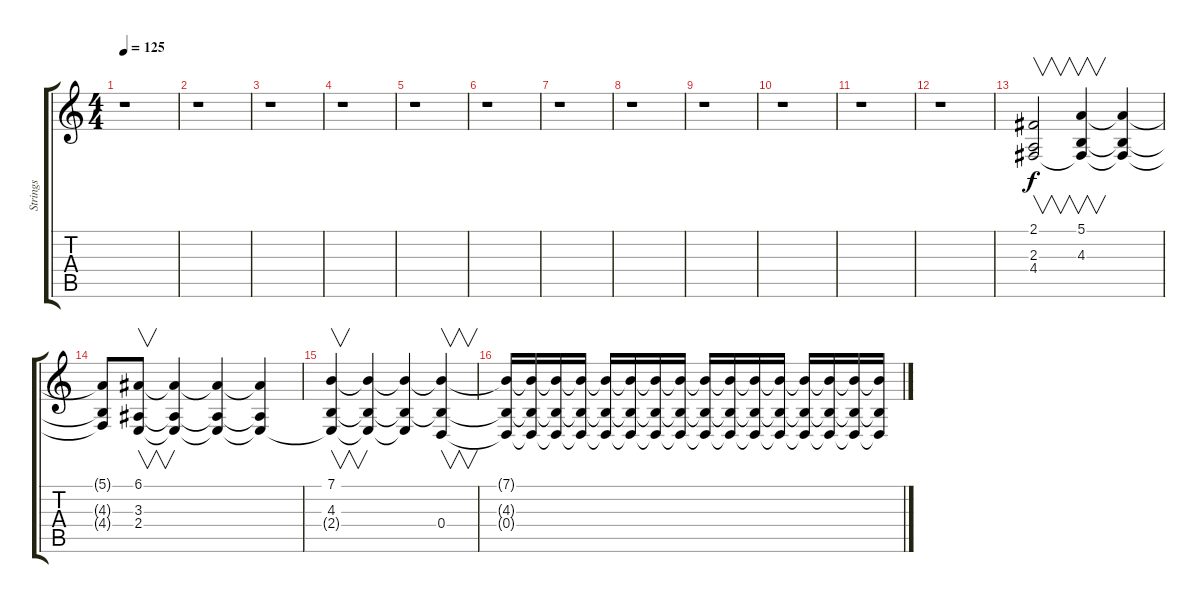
\track ("Strings" "Strings") {instrument viola}
\staff {score tabs}
\tuning (E4 B3 G3 D3 A2 E2) {hide}
\ts (4 4)
\tempo 125
\clef g2
\ks c
r.1{dy f} |
r.1 |
r.1 |
r.1 |
r.1 |
r.1 |
r.1 |
r.1 |
r.1 |
r.1 |
r.1 |
r.1 |
(2.1 2.3 4.4).2{v} (5.1 4.3 4.4{t}).4{v} (5.1{t} 4.3{t} 4.4{t}).4 |
(5.1{t} 4.3{t} 4.4{t}).8 (6.1 3.3 2.4).8{v} (6.1{t} 3.3{t} 2.4{t}).4 (6.1{t} 3.3{t} 2.4{t}).4 (6.1{t} 3.3{t} 2.4{t}).4 |
(7.1 4.3 2.4{t}).4{v} (7.1{t} 4.3{t} 2.4{t}).4 (7.1{t} 4.3{t} 2.4{t}).4 (7.1{t} 4.3{t} 0.4).4{v} |
(7.1{t} 4.3{t} 0.4{t}).16{volume 11} (7.1{t} 4.3{t} 0.4{t}).16 (7.1{t} 4.3{t} 0.4{t}).16{volume 9} (7.1{t} 4.3{t} 0.4{t}).16 (7.1{t} 4.3{t} 0.4{t}).16{volume 8} (7.1{t} 4.3{t} 0.4{t}).16 (7.1{t} 4.3{t} 0.4{t}).16{volume 7} (7.1{t} 4.3{t} 0.4{t}).16 (7.1{t} 4.3{t} 0.4{t}).16{volume 6} (7.1{t} 4.3{t} 0.4{t}).16 (7.1{t} 4.3{t} 0.4{t}).16 (7.1{t} 4.3{t} 0.4{t}).16{volume 5} (7.1{t} 4.3{t} 0.4{t}).16 (7.1{t} 4.3{t} 0.4{t}).16{volume 3} (7.1{t} 4.3{t} 0.4{t}).16 (7.1{t} 4.3{t} 0.4{t}).16{volume 1}
